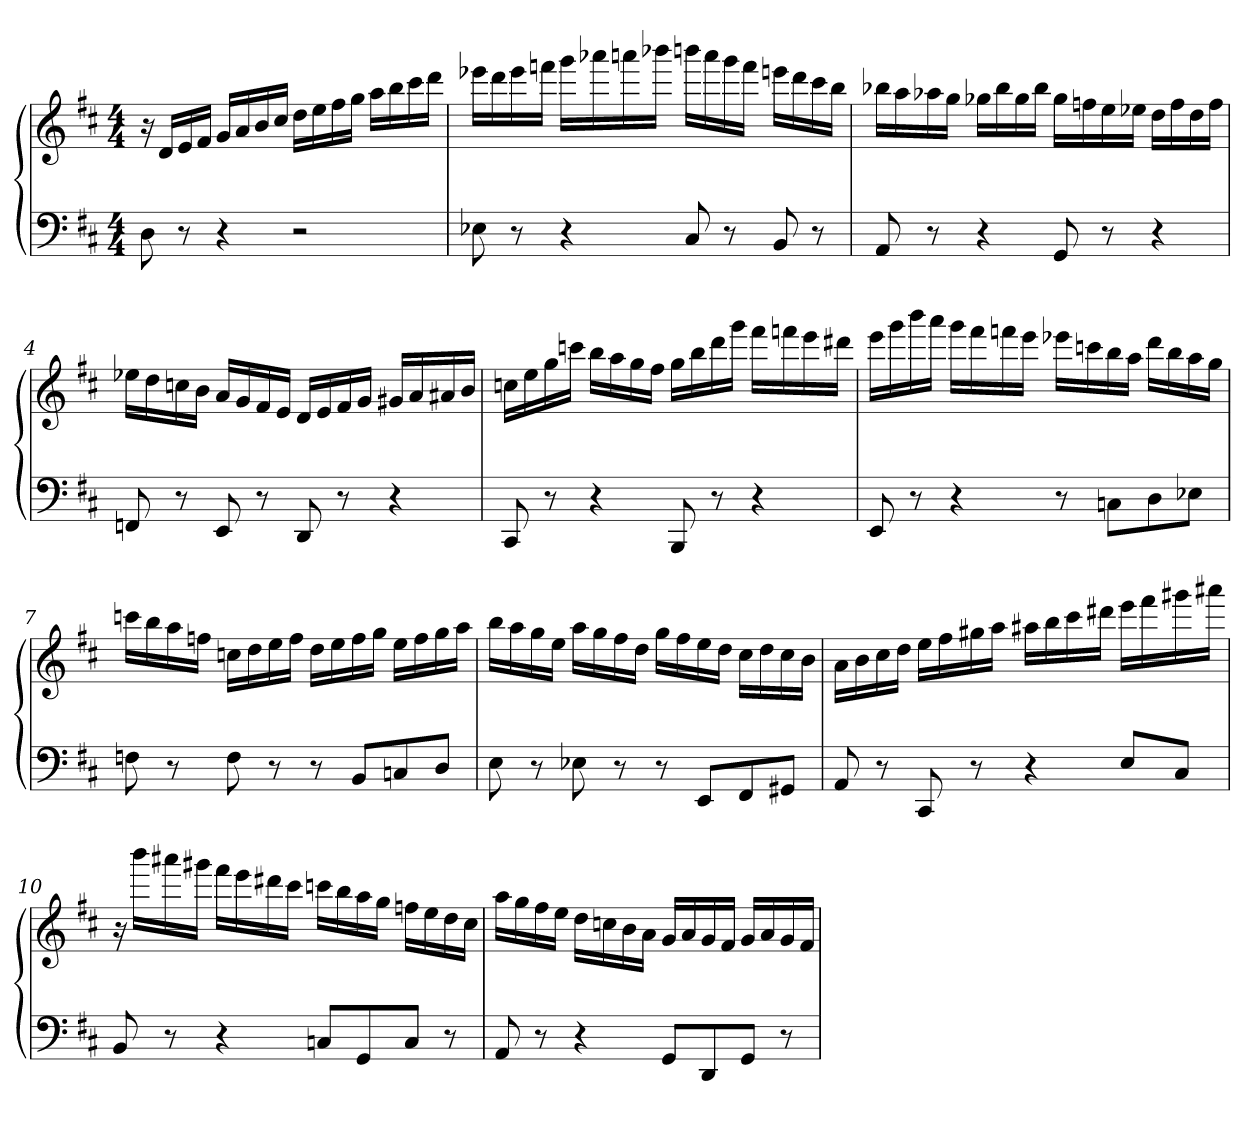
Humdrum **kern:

**kern	**kern
*part1	*part1
*staff2	*staff1
*clefF4	*clefG2
*k[f#c#]	*k[f#c#]
*D:	*D:
*M4/4	*M4/4
=1	=1
8D\	16r
.	16d/LL
8r	16e/
.	16f#/JJ
4r	16g/LL
.	16a/
.	16b/
.	16cc#/JJ
2r	16dd\LL
.	16ee\
.	16ff#\
.	16gg\JJ
.	16aa\LL
.	16bb\
.	16ccc#\
.	16ddd\JJ
=2	=2
8E-X\	16eee-X\LL
.	16ddd\
8r	16eee-\
.	16fffn\JJ
4r	16ggg\LL
.	16aaa-X\
.	16aaan\
.	16bbb-X\JJ
8C#/	16bbbn\LL
.	16aaa\
8r	16ggg\
.	16fff\JJ
8BB/	16eeen\LL
.	16ddd\
8r	16ccc#\
.	16bb\JJ
=3	=3
8AA/	16bb-X\LL
.	16aa\
8r	16aa-X\
.	16gg\JJ
4r	16gg-X\LL
.	16bb-\
.	16gg-\
.	16bb-\JJ
8GG/	16gg-\LL
.	16ffn\
8r	16ee\
.	16ee-X\JJ
4r	16dd\LL
.	16ff\
.	16dd\
.	16ff\JJ
=4	=4
8FFn/	16ee-X\LL
.	16dd\
8r	16ccn\
.	16b\JJ
8EE/	16a/LL
.	16g/
8r	16f#/
.	16e/JJ
8DD/	16d/LL
.	16e/
8r	16f#/
.	16g/JJ
4r	16g#X/LL
.	16a/
.	16a#X/
.	16b/JJ
=5	=5
8CC#/	16ccn\LL
.	16ee\
8r	16gg\
.	16cccn\JJ
4r	16bb\LL
.	16aa\
.	16gg\
.	16ff#\JJ
8BBB/	16gg\LL
.	16bb\
8r	16ddd\
.	16ggg\JJ
4r	16fff#\LL
.	16fffn\
.	16eee\
.	16ddd#X\JJ
=6	=6
8EE/	16eee\LL
.	16ggg\
8r	16bbb\
.	16aaa\JJ
4r	16ggg\LL
.	16fff#\
.	16fffn\
.	16eee\JJ
8r	16eee-X\LL
.	16cccn\
8Cn\L	16bb\
.	16aa\JJ
8D\	16ddd\LL
.	16bb\
8E-X\J	16aa\
.	16gg\JJ
=7	=7
8Fn\	16cccn\LL
.	16bb\
8r	16aa\
.	16ffn\JJ
8F\	16ccn\LL
.	16dd\
8r	16ee\
.	16ff\JJ
8r	16dd\LL
.	16ee\
8BB/L	16ff\
.	16gg\JJ
8Cn/	16ee\LL
.	16ff\
8D/J	16gg\
.	16aa\JJ
=8	=8
8E\	16bb\LL
.	16aa\
8r	16gg\
.	16ee\JJ
8E-X\	16aa\LL
.	16gg\
8r	16ff#\
.	16dd\JJ
8r	16gg\LL
.	16ff#\
8EE/L	16ee\
.	16dd\JJ
8FF#/	16cc#\LL
.	16dd\
8GG#X/J	16cc#\
.	16b\JJ
=9	=9
8AA/	16a\LL
.	16b\
8r	16cc#\
.	16dd\JJ
8CC#/	16ee\LL
.	16ff#\
8r	16gg#X\
.	16aa\JJ
4r	16aa#X\LL
.	16bb\
.	16ccc#\
.	16ddd#X\JJ
8E/L	16eee\LL
.	16fff#\
8C#/J	16ggg#X\
.	16aaa#X\JJ
=10	=10
8BB/	16r
.	16bbb\LL
8r	16aaa#X\
.	16ggg#X\JJ
4r	16fff#\LL
.	16eee\
.	16ddd#X\
.	16ccc#\JJ
8Cn/L	16cccn\LL
.	16bb\
8GG/	16aa\
.	16gg\JJ
8C/J	16ffn\LL
.	16ee\
8r	16dd\
.	16cc#\JJ
=11	=11
8AA/	16aa\LL
.	16gg\
8r	16ff#\
.	16ee\JJ
4r	16dd\LL
.	16ccn\
.	16b\
.	16a\JJ
8GG/L	16g/LL
.	16a/
8DD/	16g/
.	16f#/JJ
8GG/J	16g/LL
.	16a/
8r	16g/
.	16f#/JJ
=	=
*-	*-
